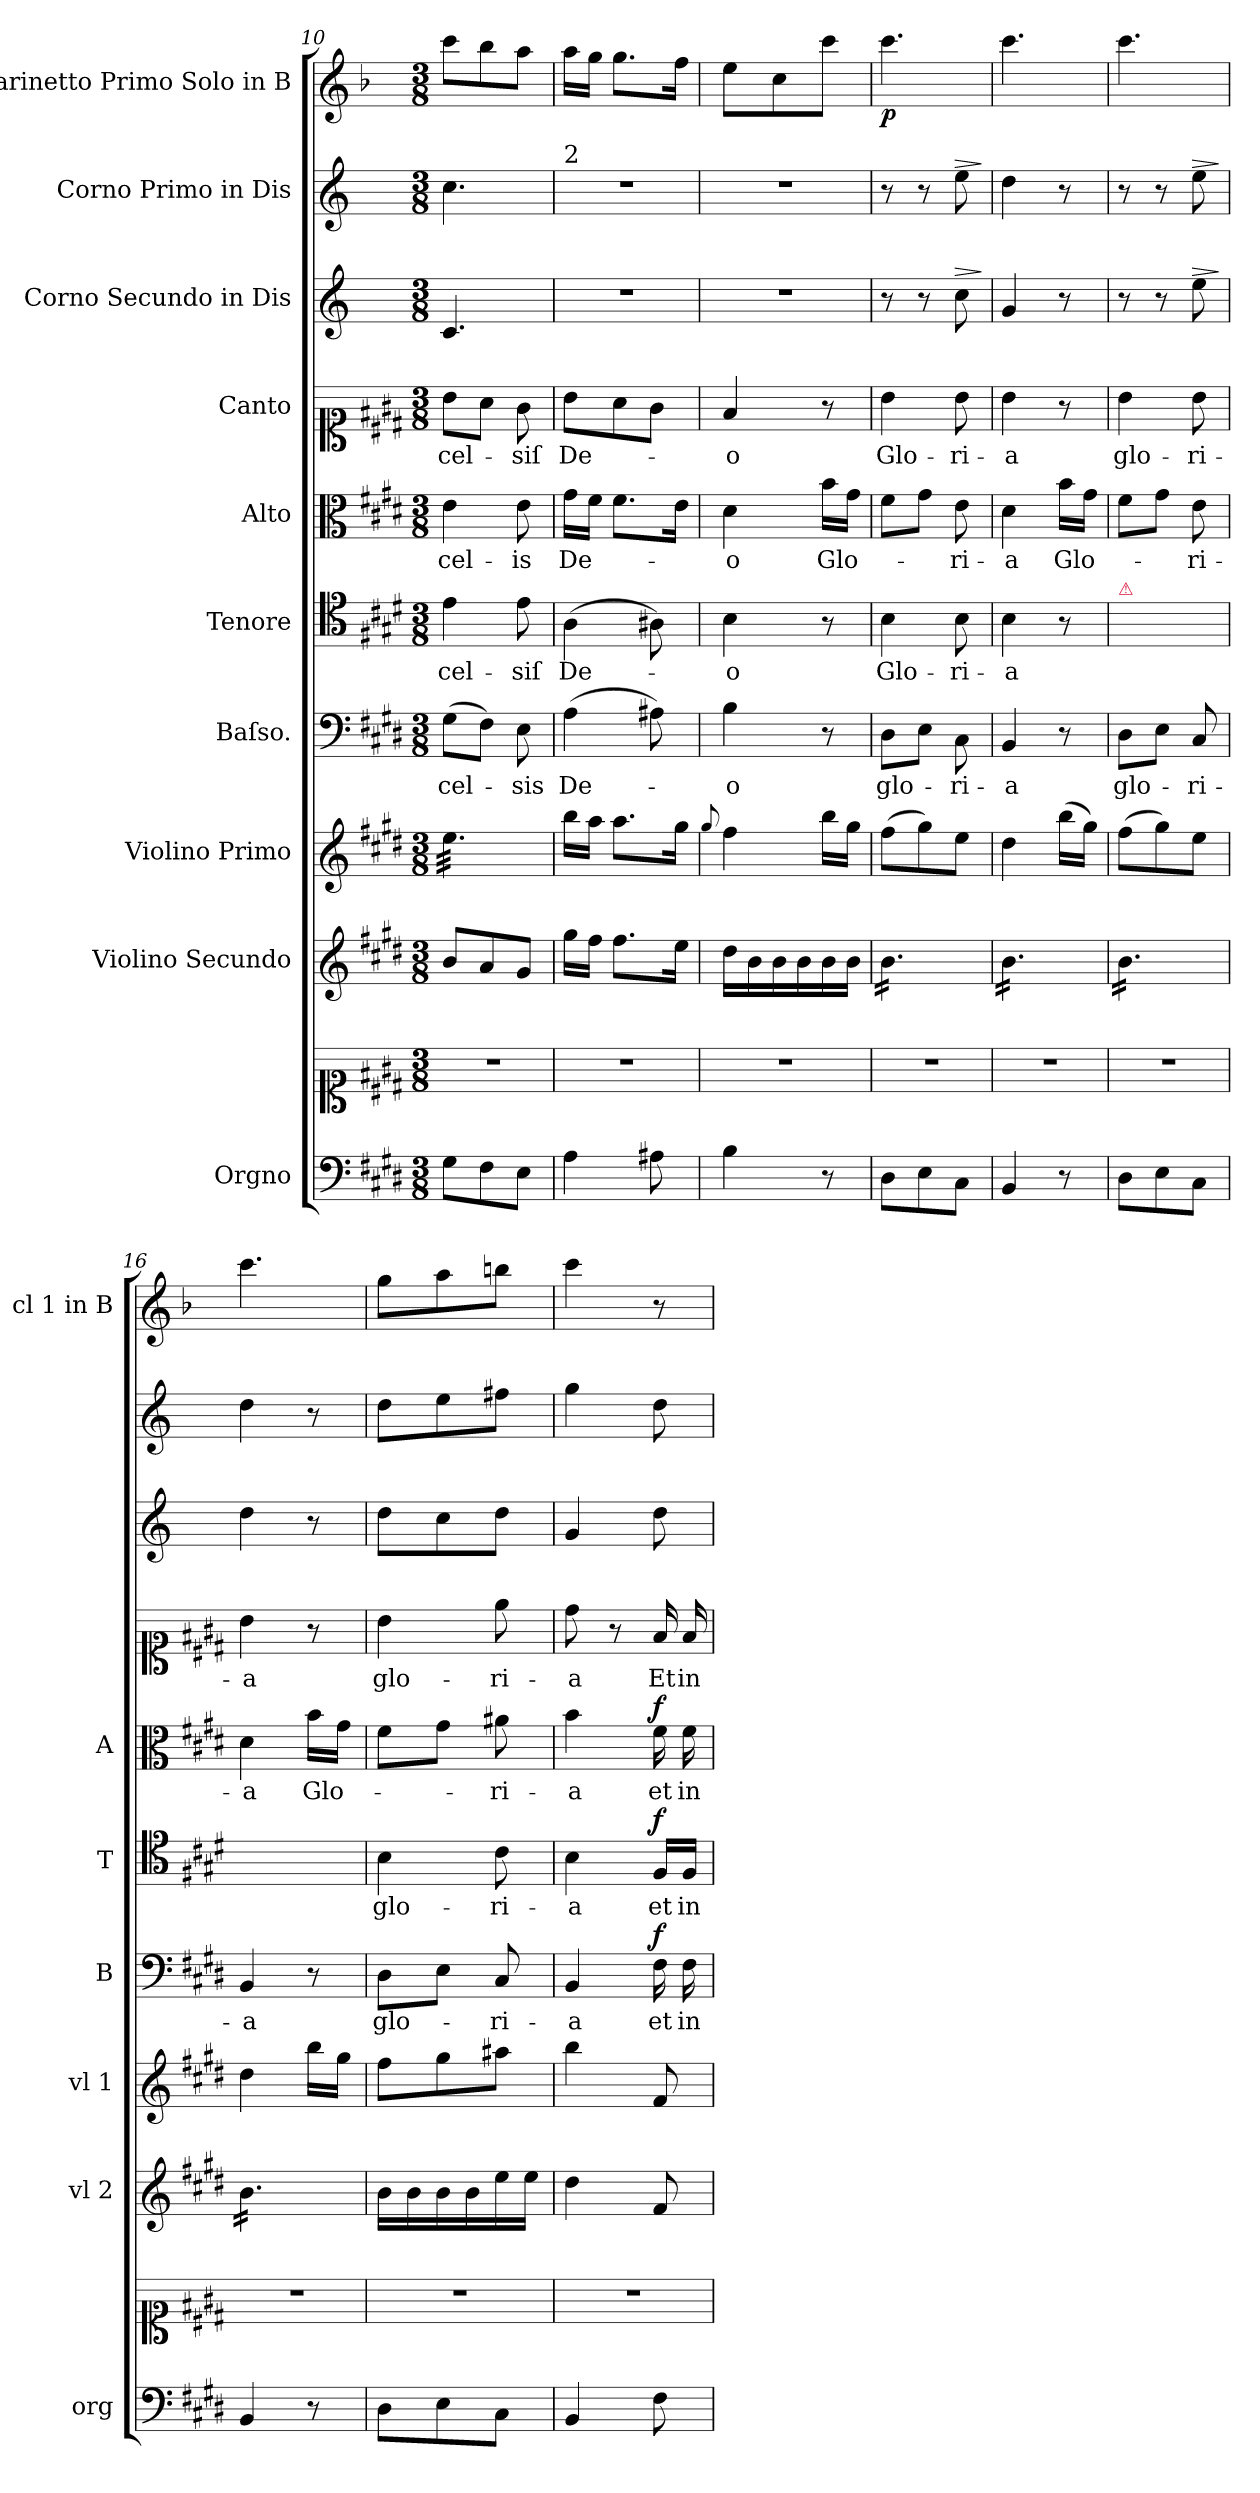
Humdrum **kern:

**kern	**kern	**kern	**kern	**kern	**text	**dynam	**kern	**text	**dynam	**kern	**text	**dynam	**kern	**text	**dynam	**kern	**dynam	**kern	**dynam	**kern	**dynam
*part10	*part10	*part9	*part8	*part7	*part7	*part7	*part6	*part6	*part6	*part5	*part5	*part5	*part4	*part4	*part4	*part3	*part3	*part2	*part2	*part1	*part1
*staff11	*staff10	*staff9	*staff8	*staff7	*staff7	*staff7	*staff6	*staff6	*staff6	*staff5	*staff5	*staff5	*staff4	*staff4	*staff4	*staff3	*staff3	*staff2	*staff2	*staff1	*staff1
*I"Orgno	*	*I"Violino Secundo	*I"Violino Primo	*I"Baſso.	*	*	*I"Tenore	*	*	*I"Alto	*	*	*I"Canto	*	*	*I"Corno Secundo in Dis	*	*I"Corno Primo in Dis	*	*I"Clarinetto Primo Solo in B	*
*I'org	*	*I'vl 2	*I'vl 1	*I'B	*	*	*I'T	*	*	*I'A	*	*	*	*	*	*	*	*	*	*I'cl 1 in B	*
*clefF4	*clefC1	*clefG2	*clefG2	*clefF4	*	*	*clefC4	*	*	*clefC3	*	*	*clefC1	*	*	*clefG2	*	*clefG2	*	*clefG2	*
*	*	*	*	*	*	*	*	*	*	*	*	*	*	*	*	*ITrd5c8	*	*ITrd5c8	*	*ITrd1c1	*
*k[f#c#g#d#]	*k[f#c#g#d#]	*k[f#c#g#d#]	*k[f#c#g#d#]	*k[f#c#g#d#]	*	*	*k[f#c#g#d#]	*	*	*k[f#c#g#d#]	*	*	*k[f#c#g#d#]	*	*	*k[f#c#g#d#]	*	*k[f#c#g#d#]	*	*k[f#c#g#d#]	*
*E:	*E:	*E:	*E:	*E:	*	*	*E:	*	*	*E:	*	*	*E:	*	*	*E:	*	*E:	*	*E:	*
*M3/8	*M3/8	*M3/8	*M3/8	*M3/8	*	*	*M3/8	*	*	*M3/8	*	*	*M3/8	*	*	*M3/8	*	*M3/8	*	*M3/8	*
=10	=10	=10	=10	=10	=10	=10	=10	=10	=10	=10	=10	=10	=10	=10	=10	=10	=10	=10	=10	=10	=10
*	*	*	*tremolo	*	*	*	*	*	*	*	*	*	*	*	*	*	*	*	*	*	*
8G#\L	4.r	8b\L	32ee\LLL	(8G#\L	-cel-	.	4e\	-cel-	.	4e\	-cel-	.	8b\L	-cel-	.	4.E/	.	4.e\	.	8bb\L	.
.	.	.	32ee\	.	.	.	.	.	.	.	.	.	.	.	.	.	.	.	.	.	.
.	.	.	32ee\	.	.	.	.	.	.	.	.	.	.	.	.	.	.	.	.	.	.
.	.	.	32ee\	.	.	.	.	.	.	.	.	.	.	.	.	.	.	.	.	.	.
8F#\	.	8a/	32ee\	8F#\J)	.	.	.	.	.	.	.	.	8a\J	.	.	.	.	.	.	8aa\	.
.	.	.	32ee\	.	.	.	.	.	.	.	.	.	.	.	.	.	.	.	.	.	.
.	.	.	32ee\	.	.	.	.	.	.	.	.	.	.	.	.	.	.	.	.	.	.
.	.	.	32ee\	.	.	.	.	.	.	.	.	.	.	.	.	.	.	.	.	.	.
8E\J	.	8g#/J	32ee\	8E\	-sis	.	8e\	-siſ	.	8e\	-is	.	8g#\	-siſ	.	.	.	.	.	8gg#\J	.
.	.	.	32ee\	.	.	.	.	.	.	.	.	.	.	.	.	.	.	.	.	.	.
.	.	.	32ee\	.	.	.	.	.	.	.	.	.	.	.	.	.	.	.	.	.	.
.	.	.	32ee\JJJ	.	.	.	.	.	.	.	.	.	.	.	.	.	.	.	.	.	.
*	*	*	*Xtremolo	*	*	*	*	*	*	*	*	*	*	*	*	*	*	*	*	*	*
=11	=11	=11	=11	=11	=11	=11	=11	=11	=11	=11	=11	=11	=11	=11	=11	=11	=11	=11	=11	=11	=11
!	!	!	!	!	!	!	!	!	!	!	!	!	!	!	!	!	!	!LO:TX:a:t=2	!	!	!
4A\	4.r	16gg#\LL	16bb\LL	(4A\	De-	.	(4A\	De-	.	16g#\LL	De-	.	8b\L	De-	.	4.r	.	4.r	.	16gg#\LL	.
.	.	16ff#\JJ	16aa\JJ	.	.	.	.	.	.	16f#\JJ	.	.	.	.	.	.	.	.	.	16ff#\JJ	.
.	.	8.ff#\L	8.aa\L	.	.	.	.	.	.	8.f#\L	.	.	8a\	.	.	.	.	.	.	8.ff#\L	.
8A#X\	.	.	.	8A#X\)	.	.	8A#X\)	.	.	.	.	.	8g#\J	.	.	.	.	.	.	.	.
.	.	16ee\Jk	16gg#\Jk	.	.	.	.	.	.	16e\Jk	.	.	.	.	.	.	.	.	.	16ee\Jk	.
=12	=12	=12	=12	=12	=12	=12	=12	=12	=12	=12	=12	=12	=12	=12	=12	=12	=12	=12	=12	=12	=12
.	.	.	8qqgg#/	.	.	.	.	.	.	.	.	.	.	.	.	.	.	.	.	.	.
4B\	4.r	16dd#\LL	4ff#\	4B\	-o	.	4B\	-o	.	4d#\	-o	.	4f#/	-o	.	4.r	.	4.r	.	8dd#\L	.
.	.	16b\	.	.	.	.	.	.	.	.	.	.	.	.	.	.	.	.	.	.	.
.	.	16b\	.	.	.	.	.	.	.	.	.	.	.	.	.	.	.	.	.	8b\	.
.	.	16b\	.	.	.	.	.	.	.	.	.	.	.	.	.	.	.	.	.	.	.
8r	.	16b\	16bb\LL	8r	.	.	8r	.	.	16b\LL	Glo-	.	8r	.	.	.	.	.	.	8bb\J	.
.	.	16b\JJ	16gg#\JJ	.	.	.	.	.	.	16g#\JJ	.	.	.	.	.	.	.	.	.	.	.
=13	=13	=13	=13	=13	=13	=13	=13	=13	=13	=13	=13	=13	=13	=13	=13	=13	=13	=13	=13	=13	=13
*	*	*tremolo	*	*	*	*	*	*	*	*	*	*	*	*	*	*	*	*	*	*	*
8D#\L	4.r	16b\LL	(8ff#\L	8D#\L	glo-	.	4B\	Glo-	.	8f#\L	.	.	4b\	Glo-	.	8r	.	8r	.	4.bb\	p.
.	.	16b\	.	.	.	.	.	.	.	.	.	.	.	.	.	.	.	.	.	.	.
8E\	.	16b\	8gg#\)	8E\J	.	.	.	.	.	8g#\J	.	.	.	.	.	8r	.	8r	.	.	.
.	.	16b\	.	.	.	.	.	.	.	.	.	.	.	.	.	.	.	.	.	.	.
!	!	!	!	!	!	!	!	!	!	!	!	!	!	!	!	!	!LO:HP:a	!	!LO:HP:a	!	!
8C#/J	.	16b\	8ee\J	8C#\	-ri-	.	8B\	-ri-	.	8e\	-ri-	.	8b\	-ri-	.	8e\	>	8g#\	>	.	.
.	.	16b\JJ	.	.	.	.	.	.	.	.	.	.	.	.	.	.	.	.	.	.	.
.	.	.	.	.	.	.	.	.	.	.	.	.	.	.	.	.	]	.	]	.	.
=14	=14	=14	=14	=14	=14	=14	=14	=14	=14	=14	=14	=14	=14	=14	=14	=14	=14	=14	=14	=14	=14
4BB/	4.r	16b\LL	4dd#\	4BB/	-a	.	4B\	-a	.	4d#\	-a	.	4b\	-a	.	4B/	.	4f#\	.	4.bb\	.
.	.	16b\	.	.	.	.	.	.	.	.	.	.	.	.	.	.	.	.	.	.	.
.	.	16b\	.	.	.	.	.	.	.	.	.	.	.	.	.	.	.	.	.	.	.
.	.	16b\	.	.	.	.	.	.	.	.	.	.	.	.	.	.	.	.	.	.	.
8r	.	16b\	(16bb\LL	8r	.	.	8r	.	.	16b\LL	Glo-	.	8r	.	.	8r	.	8r	.	.	.
.	.	16b\JJ	16gg#\JJ)	.	.	.	.	.	.	16g#\JJ	.	.	.	.	.	.	.	.	.	.	.
=15	=15	=15	=15	=15	=15	=15	=15	=15	=15	=15	=15	=15	=15	=15	=15	=15	=15	=15	=15	=15	=15
!	!	!	!	!	!	!	!LO:TX:a:color=crimson:t=⚠	!	!	!	!	!	!	!	!	!	!	!	!	!	!
!	!	!	!	!	!LO:LY:i	!	!	!	!	!	!	!	!	!	!	!	!	!	!	!	!
8D#\L	4.r	16b\LL	(8ff#\L	8D#\L	glo-	.	4B\yy	glo-	.	8f#\L	.	.	4b\	glo-	.	8r	.	8r	.	4.bb\	.
.	.	16b\	.	.	.	.	.	.	.	.	.	.	.	.	.	.	.	.	.	.	.
8E\	.	16b\	8gg#\)	8E\J	.	.	.	.	.	8g#\J	.	.	.	.	.	8r	.	8r	.	.	.
.	.	16b\	.	.	.	.	.	.	.	.	.	.	.	.	.	.	.	.	.	.	.
!	!	!	!	!	!LO:LY:i	!	!	!	!	!	!	!	!	!	!	!	!LO:HP:a	!	!LO:HP:a	!	!
8C#/J	.	16b\	8ee\J	8C#/	-ri-	.	8B\yy	-ri-	.	8e\	-ri-	.	8b\	-ri-	.	8g#\	>	8g#\	>	.	.
.	.	16b\JJ	.	.	.	.	.	.	.	.	.	.	.	.	.	.	.	.	.	.	.
.	.	.	.	.	.	.	.	.	.	.	.	.	.	.	.	.	]	.	]	.	.
=16	=16	=16	=16	=16	=16	=16	=16	=16	=16	=16	=16	=16	=16	=16	=16	=16	=16	=16	=16	=16	=16
!	!	!	!	!	!LO:LY:i	!	!	!	!	!	!	!	!	!	!	!	!	!	!	!	!
4BB/	4.r	16b\LL	4dd#\	4BB/	-a	.	4B\yy	-a	.	4d#\	-a	.	4b\	-a	.	4f#\	.	4f#\	.	4.bb\	.
.	.	16b\	.	.	.	.	.	.	.	.	.	.	.	.	.	.	.	.	.	.	.
.	.	16b\	.	.	.	.	.	.	.	.	.	.	.	.	.	.	.	.	.	.	.
.	.	16b\	.	.	.	.	.	.	.	.	.	.	.	.	.	.	.	.	.	.	.
8r	.	16b\	16bb\LL	8r	.	.	8ryy	.	.	16b\LL	Glo-	.	8r	.	.	8r	.	8r	.	.	.
.	.	16b\JJ	16gg#\JJ	.	.	.	.	.	.	16g#\JJ	.	.	.	.	.	.	.	.	.	.	.
*	*	*Xtremolo	*	*	*	*	*	*	*	*	*	*	*	*	*	*	*	*	*	*	*
=17	=17	=17	=17	=17	=17	=17	=17	=17	=17	=17	=17	=17	=17	=17	=17	=17	=17	=17	=17	=17	=17
!	!	!	!	!	!LO:LY:i	!	!	!	!	!	!	!	!	!LO:LY:i	!	!	!	!	!	!	!
8D#\L	4.r	16b\LL	8ff#\L	8D#\L	glo-	.	4B\	glo-	.	8f#\L	.	.	4b\	glo-	.	8f#\L	.	8f#\L	.	8ff#\L	.
.	.	16b\	.	.	.	.	.	.	.	.	.	.	.	.	.	.	.	.	.	.	.
8E\	.	16b\	8gg#\	8E\J	.	.	.	.	.	8g#\J	.	.	.	.	.	8e\	.	8g#\	.	8gg#\	.
.	.	16b\	.	.	.	.	.	.	.	.	.	.	.	.	.	.	.	.	.	.	.
!	!	!	!	!	!LO:LY:i	!	!	!	!	!	!	!	!	!LO:LY:i	!	!	!	!	!	!	!
8C#/J	.	16ee\	8aa#X\J	8C#/	-ri-	.	8c#\	-ri-	.	8a#X\	-ri-	.	8ee\	-ri-	.	8f#\J	.	8a#X\J	.	8aa#X\J	.
.	.	16ee\JJ	.	.	.	.	.	.	.	.	.	.	.	.	.	.	.	.	.	.	.
=18	=18	=18	=18	=18	=18	=18	=18	=18	=18	=18	=18	=18	=18	=18	=18	=18	=18	=18	=18	=18	=18
!	!	!	!	!	!LO:LY:i	!	!	!	!	!	!	!	!	!LO:LY:i	!	!	!	!	!	!	!
4BB/	4.r	4dd#\	4bb\	4BB/	-a	.	4B\	-a	.	4b\	-a	.	8dd#\	-a	.	4B/	.	4b\	.	4bb\	.
.	.	.	.	.	.	.	.	.	.	.	.	.	8r	.	.	.	.	.	.	.	.
!	!	!	!	!	!	!LO:DY:b	!	!	!LO:DY:b	!	!	!LO:DY:b	!	!	!LO:DY:b	!	!LO:DY:b	!	!	!	!
8F#\	.	8f#/	8f#/	16F#\	et	f	16F#/LL	et	f	16f#\	et	f	16f#/	Et	fo	8f#\	fo	8f#\	.	8r	.
.	.	.	.	16F#\	in	.	16F#/JJ	in	.	16f#\	in	.	16f#/	in	.	.	.	.	.	.	.
=	=	=	=	=	=	=	=	=	=	=	=	=	=	=	=	=	=	=	=	=	=
*-	*-	*-	*-	*-	*-	*-	*-	*-	*-	*-	*-	*-	*-	*-	*-	*-	*-	*-	*-	*-	*-
